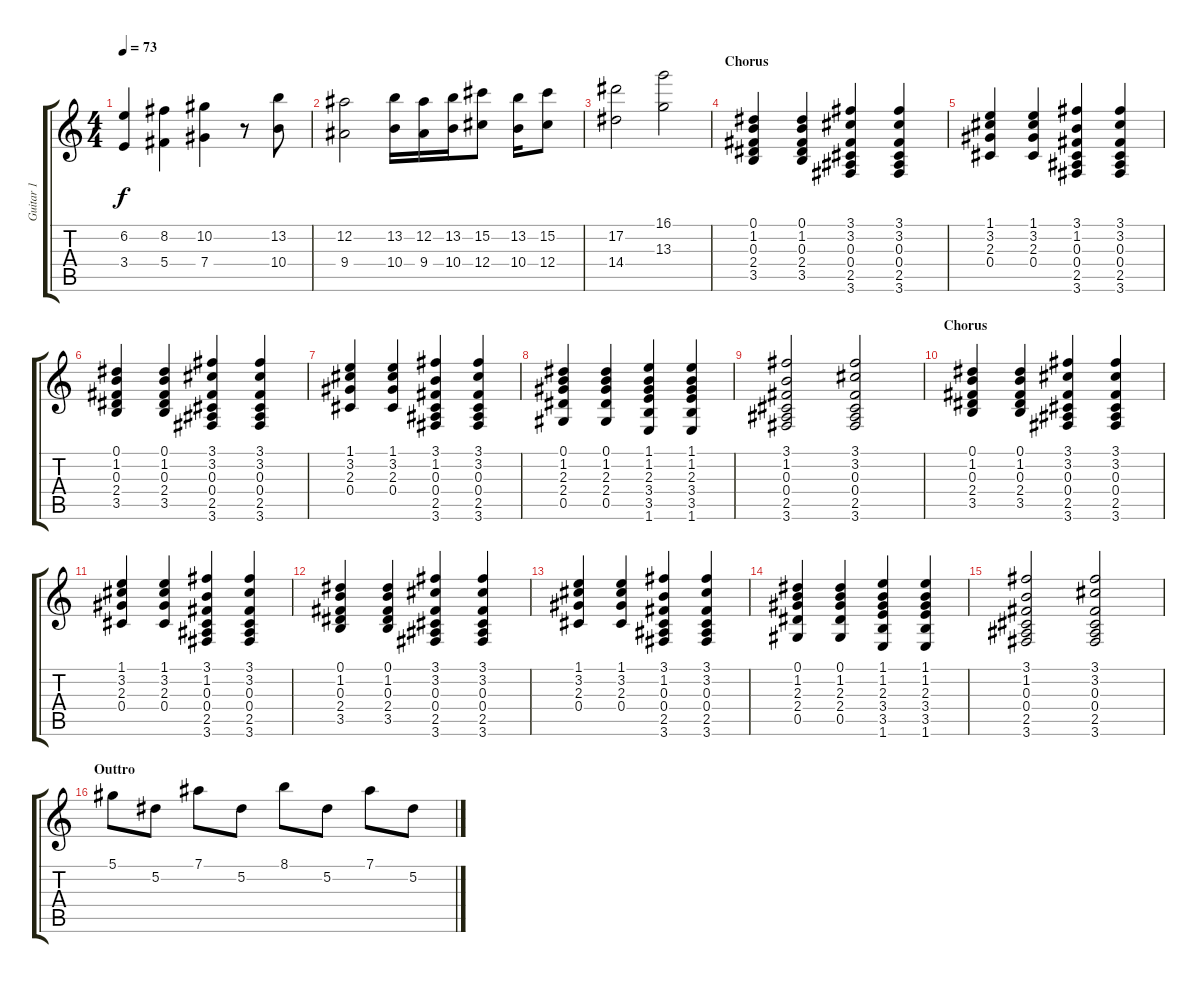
\track ("Guitar 1" "Guitar 1") {instrument acousticguitarsteel}
\staff {score tabs}
\tuning (Eb4 Bb3 Gb3 Db3 Ab2 Eb2) {hide}
\ts (4 4)
\tempo 73
\clef g2
\ks c
(6.2 3.4).4{dy f} (8.2 5.4).4 (10.2 7.4).4 r.8 (13.2 10.4).8 |
(12.2 9.4).2 (13.2 10.4).16 (12.2 9.4).16 (13.2 10.4).16 (15.2 12.4).8 (13.2 10.4).16 (15.2 12.4).8 |
(17.2 14.4).2 (16.1 13.3).2 |
\section ("" "Chorus")
(0.1 1.2 0.3 2.4 3.5).4 (0.1 1.2 0.3 2.4 3.5).4 (3.1 3.2 0.3 0.4 2.5 3.6).4 (3.1 3.2 0.3 0.4 2.5 3.6).4 |
(1.1 3.2 2.3 0.4).4 (1.1 3.2 2.3 0.4).4 (3.1 1.2 0.3 0.4 2.5 3.6).4 (3.1 3.2 0.3 0.4 2.5 3.6).4 |
(0.1 1.2 0.3 2.4 3.5).4 (0.1 1.2 0.3 2.4 3.5).4 (3.1 3.2 0.3 0.4 2.5 3.6).4 (3.1 3.2 0.3 0.4 2.5 3.6).4 |
(1.1 3.2 2.3 0.4).4 (1.1 3.2 2.3 0.4).4 (3.1 1.2 0.3 0.4 2.5 3.6).4 (3.1 3.2 0.3 0.4 2.5 3.6).4 |
(0.1 1.2 2.3 2.4 0.5).4 (0.1 1.2 2.3 2.4 0.5).4 (1.1 1.2 2.3 3.4 3.5 1.6).4 (1.1 1.2 2.3 3.4 3.5 1.6).4 |
(3.1 1.2 0.3 0.4 2.5 3.6).2 (3.1 3.2 0.3 0.4 2.5 3.6).2 |
\section ("" "Chorus")
(0.1 1.2 0.3 2.4 3.5).4 (0.1 1.2 0.3 2.4 3.5).4 (3.1 3.2 0.3 0.4 2.5 3.6).4 (3.1 3.2 0.3 0.4 2.5 3.6).4 |
(1.1 3.2 2.3 0.4).4 (1.1 3.2 2.3 0.4).4 (3.1 1.2 0.3 0.4 2.5 3.6).4 (3.1 3.2 0.3 0.4 2.5 3.6).4 |
(0.1 1.2 0.3 2.4 3.5).4 (0.1 1.2 0.3 2.4 3.5).4 (3.1 3.2 0.3 0.4 2.5 3.6).4 (3.1 3.2 0.3 0.4 2.5 3.6).4 |
(1.1 3.2 2.3 0.4).4 (1.1 3.2 2.3 0.4).4 (3.1 1.2 0.3 0.4 2.5 3.6).4 (3.1 3.2 0.3 0.4 2.5 3.6).4 |
(0.1 1.2 2.3 2.4 0.5).4 (0.1 1.2 2.3 2.4 0.5).4 (1.1 1.2 2.3 3.4 3.5 1.6).4 (1.1 1.2 2.3 3.4 3.5 1.6).4 |
(3.1 1.2 0.3 0.4 2.5 3.6).2 (3.1 3.2 0.3 0.4 2.5 3.6).2 |
\section ("" "Outtro")
5.1.8 5.2.8 7.1.8 5.2.8 8.1.8 5.2.8 7.1.8 5.2.8
